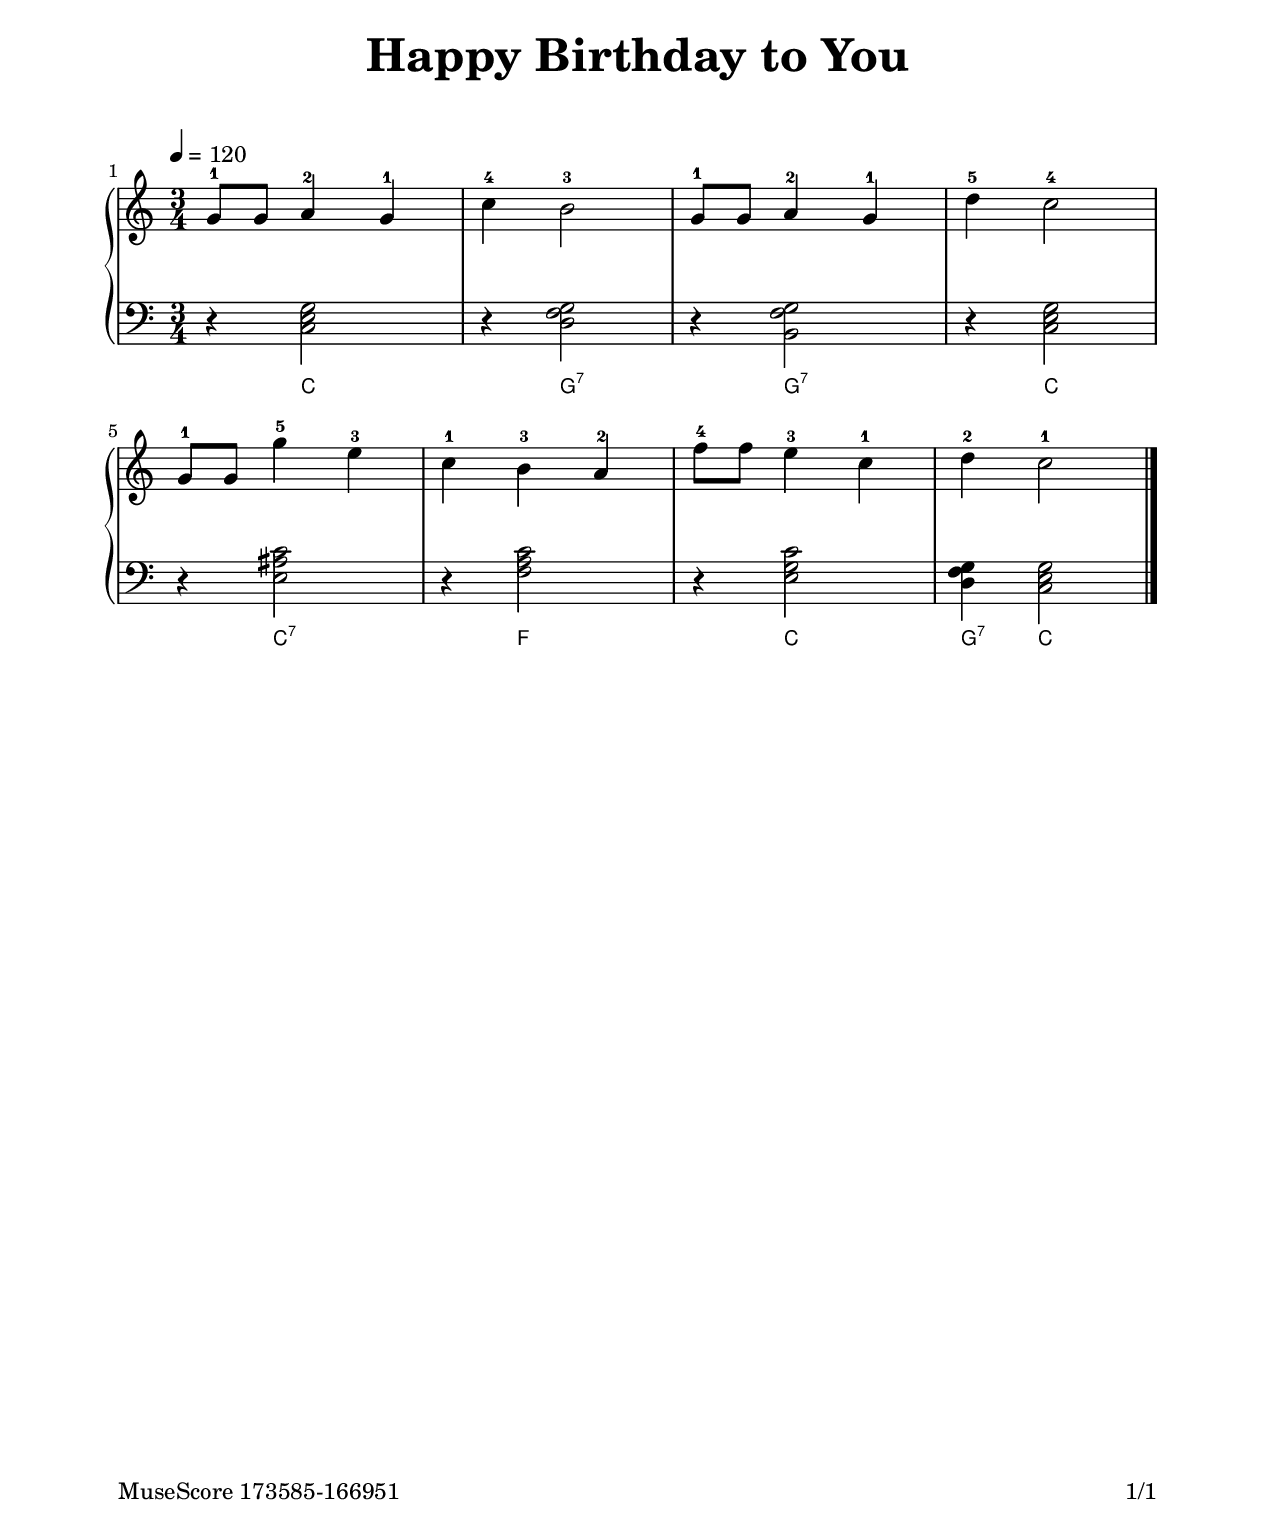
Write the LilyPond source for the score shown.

\version "2.24.3"
\include "../template.v1.ly"

\header {
  title = \markup \override #'((font-size . 6)) "Happy Birthday to You"
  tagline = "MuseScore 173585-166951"
}

\paper {
  total-page = 1
}

\markup \vspace #1.25

\score {
  \new PianoStaff <<
    \new Staff {
      \tempo 4 = 120
      \clef treble
      \key c \major
      \time 3/4
      
      g'8^1 g'8 a'4^2  g'4^1  | c''4^4 b'2^3       | g'8^1  g'8  a'4^2  g'4^1  | d''4^5 c''2^4 | \break
      g'8^1 g'8 g''4^5 e''4^3 | c''4^1 b'4^3 a'4^2 | f''8^4 f''8 e''4^3 c''4^1 | d''4^2 c''2^1 | \bar "|."
    }
    \new Staff {
      \clef bass
      \key c \major
      \time 3/4
      
      r4 <c e  g >2 | r4 <d f g >2 | r4 <b, f g >2 | r4       <c e g>2 |
      r4 <e as c'>2 | r4 <f a c'>2 | r4 <e  g c'>2 | <d f g>4 <c e g>2 |
    }
    \chords {
      r4 c2   | r4 g2:7 | r4 g2:7 | r4   c2 |
      r4 c2:7 | r4 f2   | r4 c2   | g4:7 c2 |
    }
  >>
  \layout {}
  \midi {}
}
